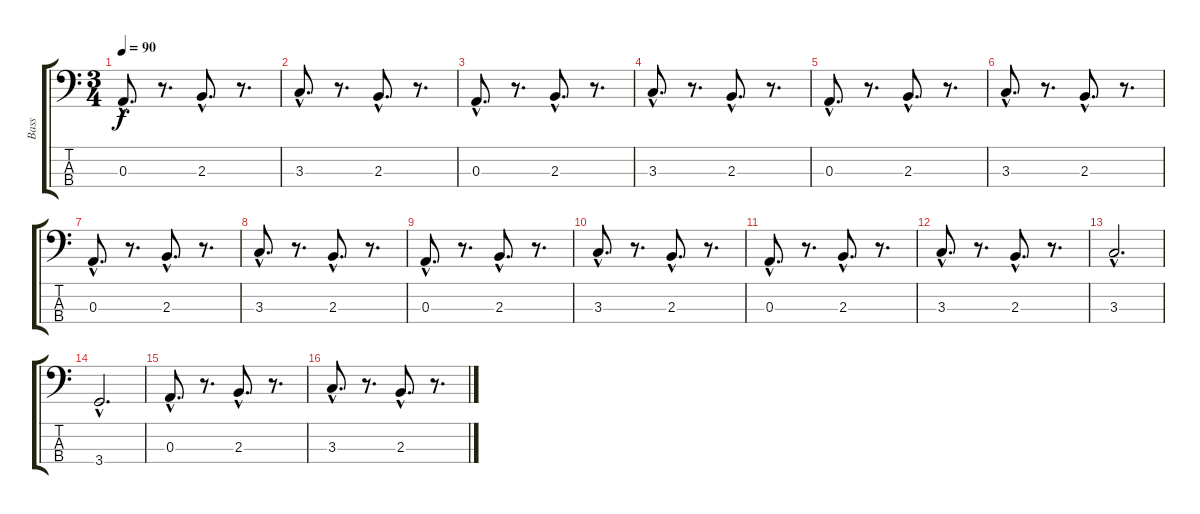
\track ("Bass" "Bass") {instrument electricbassfinger}
\staff {score tabs}
\tuning (G2 D2 A1 E1) {hide}
\ts (3 4)
\tempo 90
\clef f4
\ks c
0.3{hac}.8{d dy f instrument electricbassfinger} r.8{d} 2.3{hac}.8{d} r.8{d} |
3.3{hac}.8{d} r.8{d} 2.3{hac}.8{d} r.8{d} |
0.3{hac}.8{d} r.8{d} 2.3{hac}.8{d} r.8{d} |
3.3{hac}.8{d} r.8{d} 2.3{hac}.8{d} r.8{d} |
0.3{hac}.8{d} r.8{d} 2.3{hac}.8{d} r.8{d} |
3.3{hac}.8{d} r.8{d} 2.3{hac}.8{d} r.8{d} |
0.3{hac}.8{d} r.8{d} 2.3{hac}.8{d} r.8{d} |
3.3{hac}.8{d} r.8{d} 2.3{hac}.8{d} r.8{d} |
0.3{hac}.8{d} r.8{d} 2.3{hac}.8{d} r.8{d} |
3.3{hac}.8{d} r.8{d} 2.3{hac}.8{d} r.8{d} |
0.3{hac}.8{d} r.8{d} 2.3{hac}.8{d} r.8{d} |
3.3{hac}.8{d} r.8{d} 2.3{hac}.8{d} r.8{d} |
3.3{hac}.2{d} |
3.4{hac}.2{d} |
0.3{hac}.8{d} r.8{d} 2.3{hac}.8{d} r.8{d} |
3.3{hac}.8{d} r.8{d} 2.3{hac}.8{d} r.8{d}
